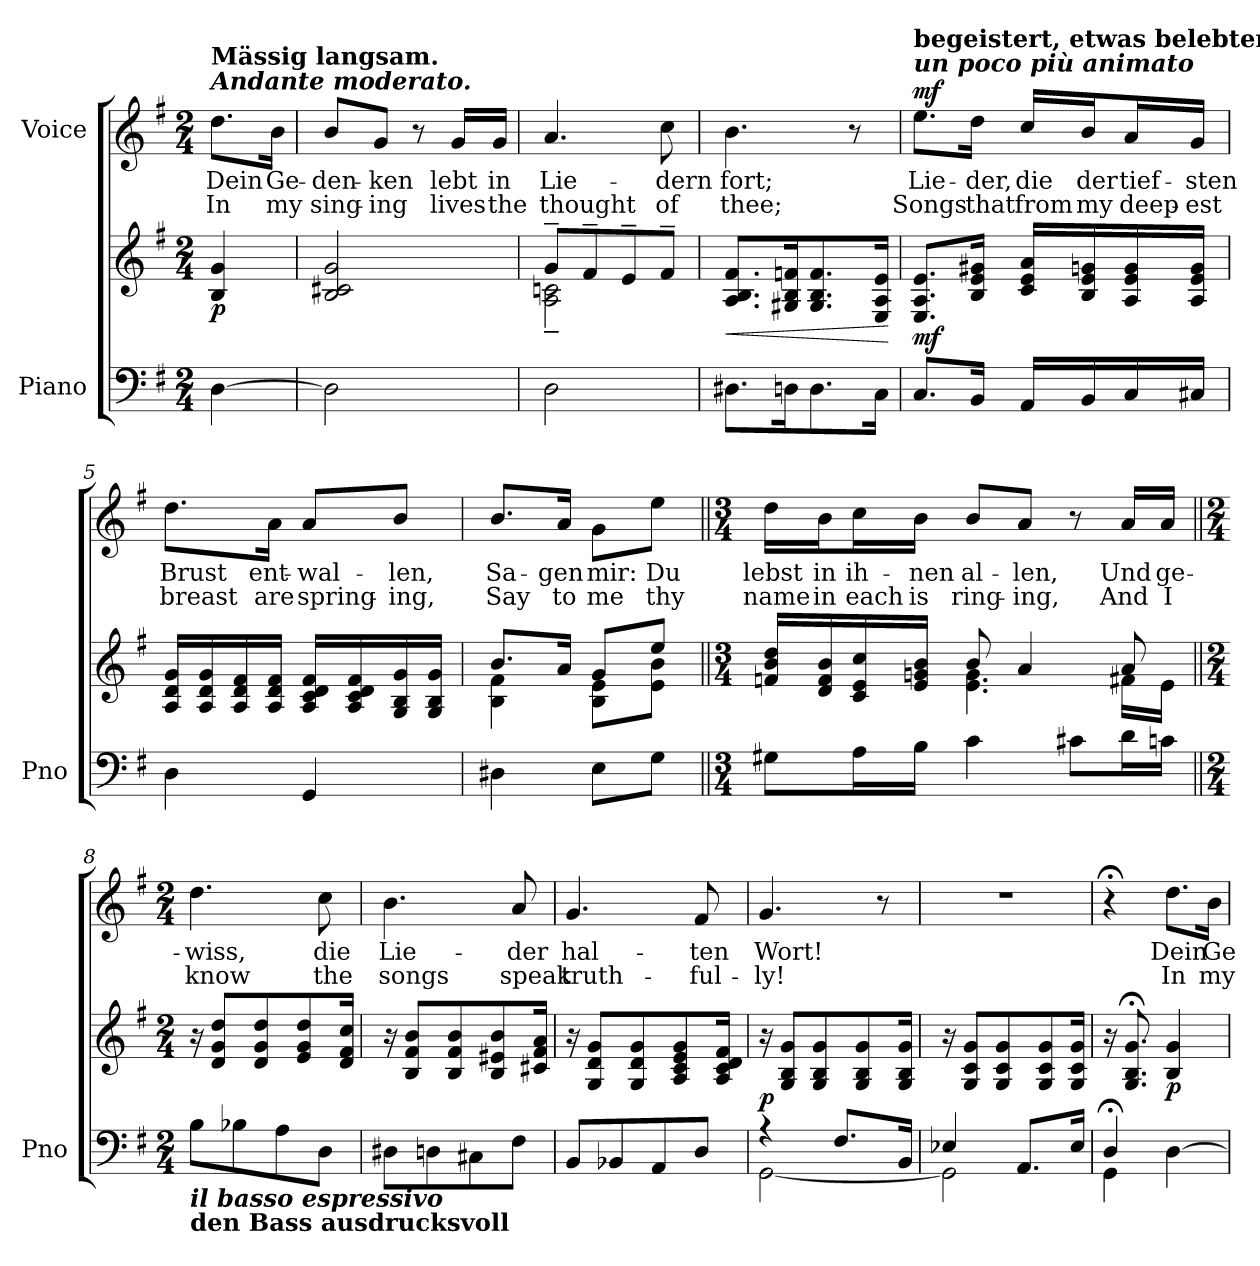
**kern	**kern	**dynam	**kern	**text	**text	**dynam
*part2	*part2	*part2	*part1	*part1	*part1	*part1
*staff3	*staff2	*staff2/3	*staff1	*staff1	*staff1	*staff1
*I"Piano	*	*	*I"Voice	*	*	*
*I'Pno	*	*	*	*	*	*
*clefF4	*clefG2	*	*clefG2	*	*	*
*k[f#]	*k[f#]	*	*k[f#]	*	*	*
*M2/4	*M2/4	*	*M2/4	*	*	*
=	=	=	=	=	=	=
!	!	!	!LO:TX:a:Bi:t=Andante moderato.	!	!	!
!	!	!	!LO:TX:a:B:t=Mässig langsam.	!	!	!
!	!	!LO:DY:b	!	!	!	!
[4D\	4B/ 4g/	p	8.dd\L	Dein	In	.
.	.	.	16b\Jk	Ge-	my	.
=1	=1	=1	=1	=1	=1	=1
2D\]	2B/ 2c#X/ 2g/	.	8b/L	-den-	sing-	.
.	.	.	8g/J	-ken	-ing	.
.	.	.	8r	.	.	.
.	.	.	16g/LL	lebt	lives	.
.	.	.	16g/JJ	in	the	.
=2	=2	=2	=2	=2	=2	=2
*	*^	*	*	*	*	*
2D\	8g~/L	2A\~ 2cn\~	.	4.a/	Lie-	thought	.
.	8f#~/	.	.	.	.	.	.
.	8e~/	.	.	.	.	.	.
.	8f#~/J	.	.	8cc\	-dern	of	.
*	*v	*v	*	*	*	*	*
=3	=3	=3	=3	=3	=3	=3
!	!	!LO:HP:b	!	!	!	!
8.D#X\L	8.A/ 8.B/ 8.f#/L	<	4.b\	fort;	thee;	.
16Dn\K	16G#X/ 16B/ 16fn/K	.	.	.	.	.
8.D\	8.G#/ 8.B/ 8.f/	.	.	.	.	.
.	.	.	8r	.	.	.
16C\Jk	16E/ 16A/ 16e/Jk	.	.	.	.	.
.	.	[	.	.	.	.
=4	=4	=4	=4	=4	=4	=4
!	!	!	!LO:TX:a:Bi:t=un poco più animato	!	!	!
!	!	!	!LO:TX:a:B:t=begeistert, etwas belebter	!	!	!
!	!	!LO:DY:b	!	!	!	!LO:DY:a
8.C/L	8.E/ 8.A/ 8.e/L	mf	8.ee\L	Lie-	Songs	mf
16BB/Jk	16B/ 16e/ 16g#X/Jk	.	16dd\Jk	-der,	that	.
16AA/LL	16c/ 16e/ 16a/LL	.	16cc/LL	die	from	.
16BB/	16B/ 16e/ 16gn/	.	16b/J	der	my	.
16C/	16A/ 16e/ 16g/	.	16a/L	tief-	deep-	.
16C#X/JJ	16A/ 16e/ 16g/JJ	.	16g/JJ	-sten	-est	.
=5	=5	=5	=5	=5	=5	=5
4D\	16A/ 16d/ 16g/LL	.	8.dd\L	Brust	breast	.
.	16A/ 16d/ 16g/	.	.	.	.	.
.	16A/ 16d/ 16f#/	.	.	.	.	.
.	16A/ 16d/ 16f#/JJ	.	16a\Jk	ent-	are	.
4GG/	16A/ 16c/ 16d/ 16f#/LL	.	8a/L	-wal-	spring-	.
.	16A/ 16c/ 16d/ 16f#/	.	.	.	.	.
.	16G/ 16B/ 16g/	.	8b/J	-len,	-ing,	.
.	16G/ 16B/ 16g/JJ	.	.	.	.	.
=6	=6	=6	=6	=6	=6	=6
*	*^	*	*	*	*	*
4D#X\	8.b/L	4B\ 4f#\	.	8.b/L	Sa-	Say	.
.	16a/Jk	.	.	16a/Jk	-gen	to	.
8E\L	8g/L	8B\ 8e\L	.	8g\L	mir:	me	.
8G\J	8ee/J	8e\ 8b\J	.	8ee\J	Du	thy	.
=7||	=7||	=7||	=7||	=7||	=7||	=7||	=7||
*M3/4	*M3/4	*	*	*M3/4	*	*	*
8G#X\L	16fn/ 16b/ 16dd/LL	4ryy	.	16dd\LL	lebst	name	.
.	16d/ 16f/ 16b/	.	.	16b\J	in	in	.
16A\L	16c/ 16e/ 16cc/	.	.	16cc\L	ih-	each	.
16B\JJ	16e/ 16gn/ 16b/JJ	.	.	16b\JJ	-nen	is	.
4c\	8b/	4.e\ 4.g\	.	8b/L	al-	ring-	.
.	4a/	.	.	8a/J	-len,	-ing,	.
8c#X\L	.	.	.	8r	.	.	.
16d\L	8a/	16f#X\LL	.	16a/LL	Und	And	.
16cn\JJ	.	16e\JJ	.	16a/JJ	ge-	I	.
*	*v	*v	*	*	*	*	*
=8||	=8||	=8||	=8||	=8||	=8||	=8||
*M2/4	*M2/4	*	*M2/4	*	*	*
*	*^	*	*	*	*	*
!LO:TX:b:Bi:t=il basso espressivo	!	!	!	!	!	!	!
!LO:TX:b:B:t=den Bass ausdrucksvoll	!	!	!	!	!	!	!
*	*v	*v	*	*	*	*	*
8B\L	16r	.	4.dd\	wiss,	know	.
.	8d/ 8g/ 8dd/L	.	.	.	.	.
8B-X\	.	.	.	.	.	.
.	8d/ 8g/ 8dd/	.	.	.	.	.
8A\	.	.	.	.	.	.
.	8e/ 8g/ 8dd/	.	.	.	.	.
8D\J	.	.	8cc\	die	the	.
.	16d/ 16f#/ 16cc/Jk	.	.	.	.	.
=9	=9	=9	=9	=9	=9	=9
8D#X\L	16r	.	4.b\	Lie-	songs	.
.	8B/ 8f#/ 8b/L	.	.	.	.	.
8Dn\	.	.	.	.	.	.
.	8B/ 8f#/ 8b/	.	.	.	.	.
8C#X\	.	.	.	.	.	.
.	8B/ 8e#X/ 8b/	.	.	.	.	.
8F#\J	.	.	8a/	-der	speak	.
.	16c#X/ 16f#/ 16a/Jk	.	.	.	.	.
=10	=10	=10	=10	=10	=10	=10
8BB/L	16r	.	4.g/	hal-	truth-	.
.	8G/ 8d/ 8g/L	.	.	.	.	.
8BB-X/	.	.	.	.	.	.
.	8G/ 8d/ 8g/	.	.	.	.	.
8AA/	.	.	.	.	.	.
.	8A/ 8c/ 8e/ 8g/	.	.	.	.	.
8D/J	.	.	8f#/	-ten	-ful-	.
.	16A/ 16c/ 16d/ 16f#/Jk	.	.	.	.	.
=11	=11	=11	=11	=11	=11	=11
*^	*	*	*	*	*	*
!	!	!	!LO:DY:b	!	!	!	!
4r	[2GG\	16r	p	4.g/	Wort!	-ly!	.
.	.	8G/ 8B/ 8g/L	.	.	.	.	.
.	.	8G/ 8B/ 8g/	.	.	.	.	.
8.F#/L	.	.	.	.	.	.	.
.	.	8G/ 8B/ 8g/	.	.	.	.	.
.	.	.	.	8r	.	.	.
16BB/Jk	.	16G/ 16B/ 16g/Jk	.	.	.	.	.
=12	=12	=12	=12	=12	=12	=12	=12
4E-X/	2GG\]	16r	.	2r	.	.	.
.	.	8G/ 8c/ 8g/L	.	.	.	.	.
.	.	8G/ 8c/ 8g/	.	.	.	.	.
8.AA/L	.	.	.	.	.	.	.
.	.	8G/ 8c/ 8g/	.	.	.	.	.
16E-/Jk	.	16G/ 16c/ 16g/Jk	.	.	.	.	.
=13	=13	=13	=13	=13	=13	=13	=13
4D;</	4GG\	16r	.	4r;<	.	.	.
.	.	8.G/;< 8.B/;< 8.g/;<	.	.	.	.	.
!	!	!	!LO:DY:b	!	!	!	!
[>4D\	4ryy	4B/ 4g/	p	8.dd\L	Dein	In	.
.	.	.	.	16b\Jk	Ge-	my	.
*v	*v	*	*	*	*	*	*
=	=	=	=	=	=	=
*-	*-	*-	*-	*-	*-	*-
